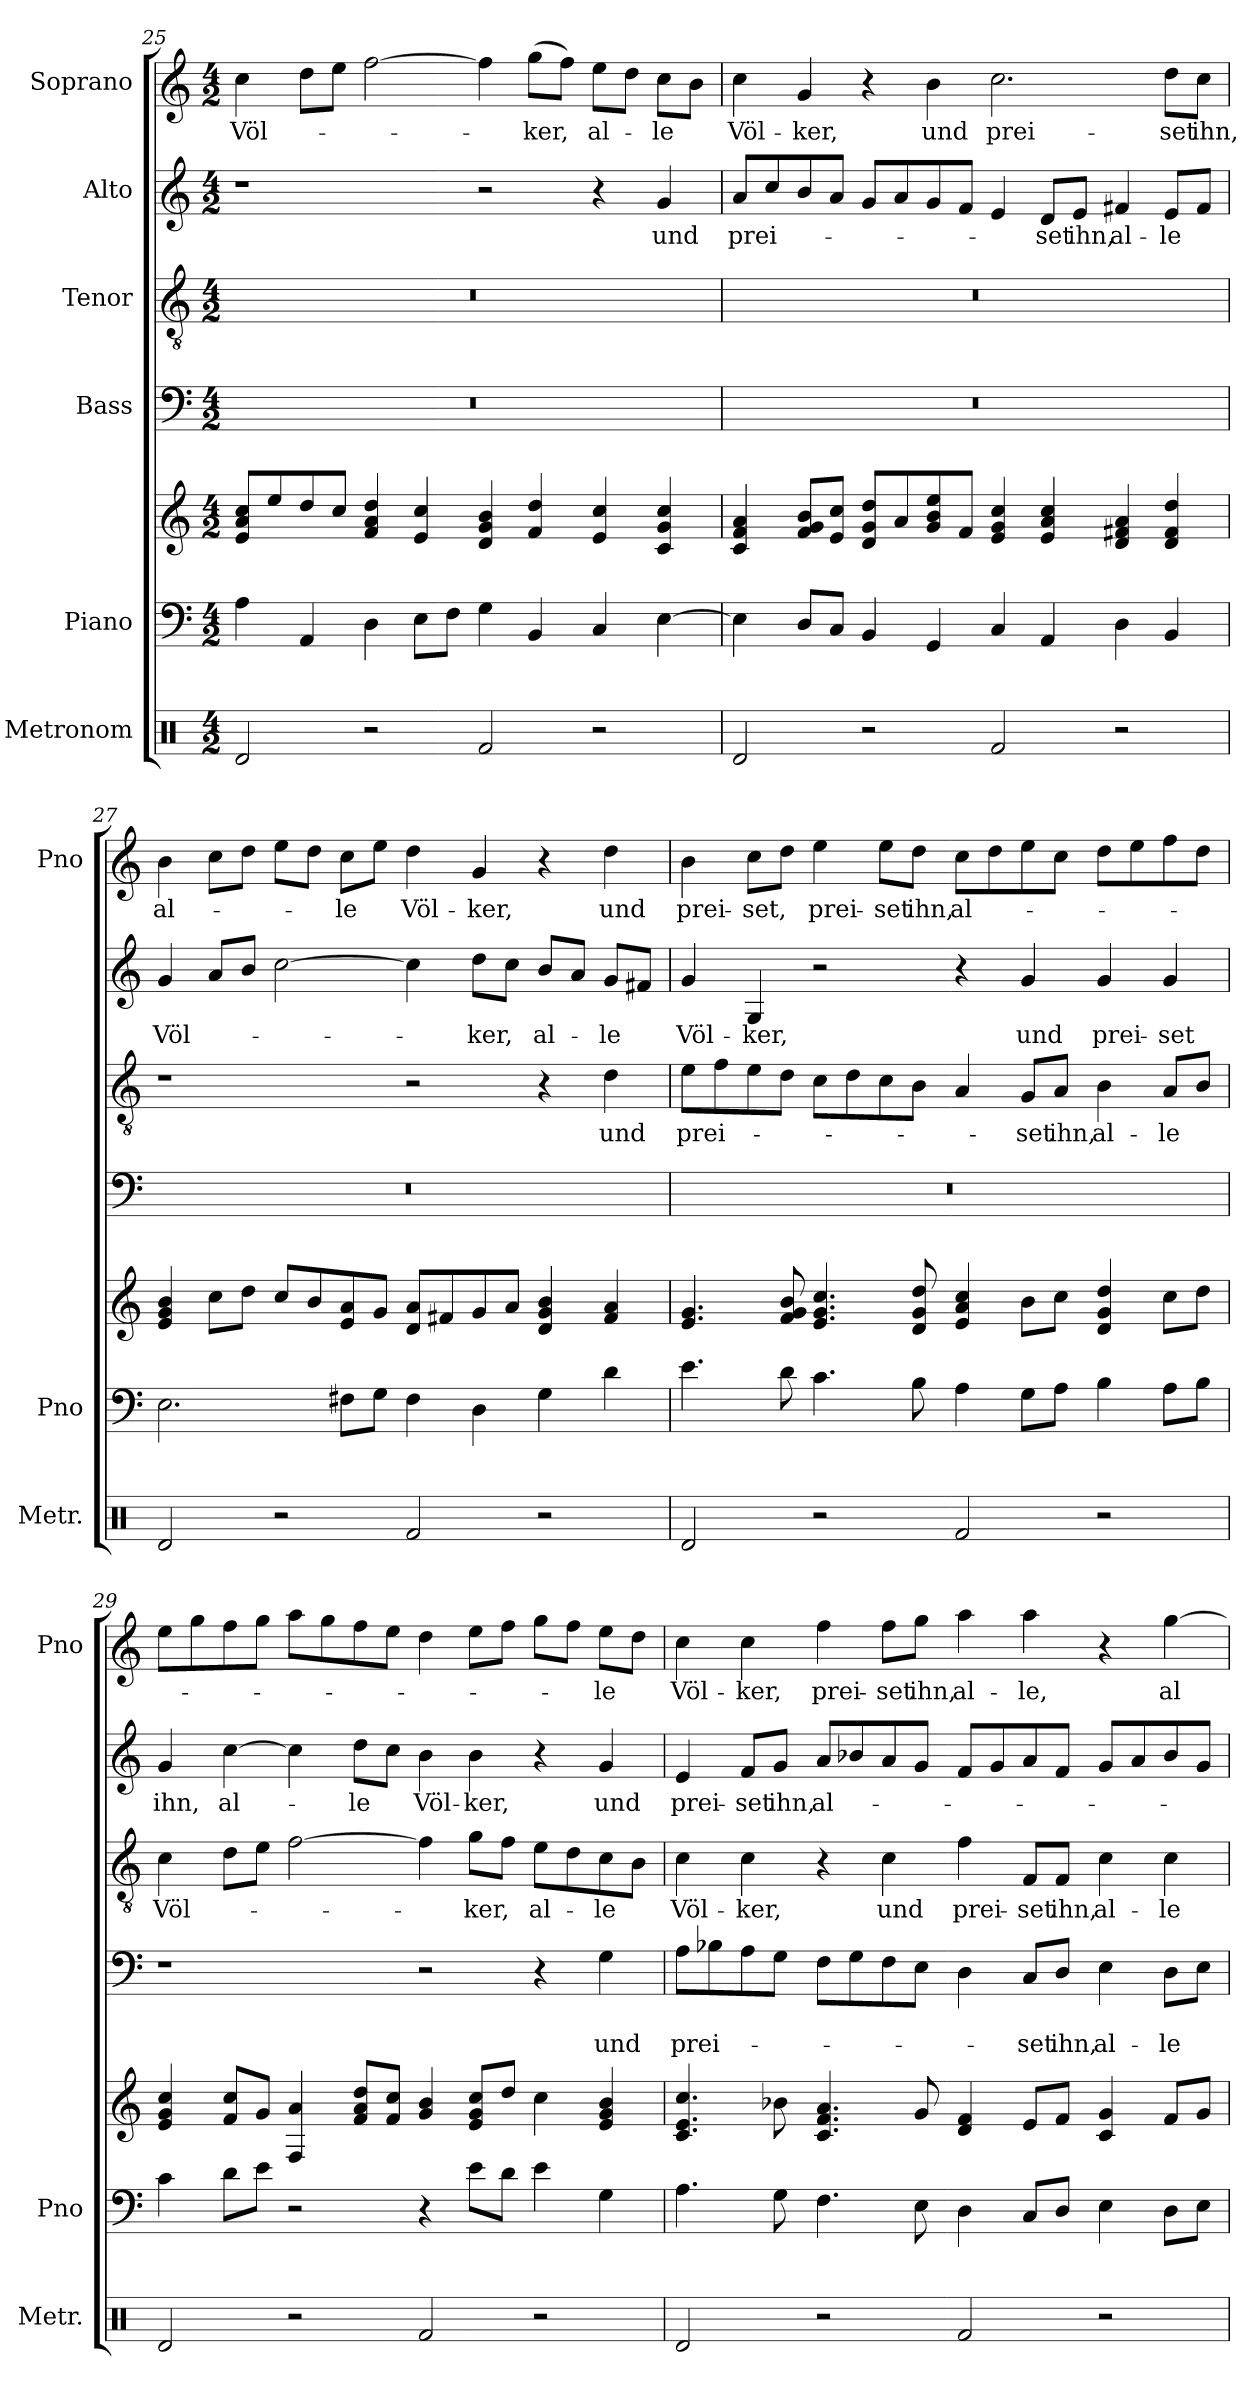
**kern	**kern	**kern	**kern	**text	**text	**kern	**text	**kern	**text	**kern	**text
*part6	*part5	*part5	*part4	*part4	*part4	*part3	*part3	*part2	*part2	*part1	*part1
*staff7	*staff6	*staff5	*staff4	*staff4	*staff4	*staff3	*staff3	*staff2	*staff2	*staff1	*staff1
*I"Metronom	*I"Piano	*	*I"Bass	*	*	*I"Tenor	*	*I"Alto	*	*I"Soprano	*
*I'Metr.	*I'Pno	*	*	*	*	*	*	*	*	*I'Pno	*
!!LO:PB:g=z
*clefX	*clefF4	*clefG2	*clefF4	*	*	*clefGv2	*	*clefG2	*	*clefG2	*
*k[]	*k[]	*k[]	*k[]	*	*	*k[]	*	*k[]	*	*k[]	*
*M4/2	*M4/2	*M4/2	*M4/2	*	*	*M4/2	*	*M4/2	*	*M4/2	*
=25	=25	=25	=25	=25	=25	=25	=25	=25	=25	=25	=25
!	!	!	!	!	!	!	!	!	!	!	!LO:LY:b
2Rd/	4A\	8e/ 8a/ 8cc/L	0r	.	.	0r	.	1r	.	4cc\	Völ-
.	.	8ee/	.	.	.	.	.	.	.	.	.
.	4AA/	8dd/	.	.	.	.	.	.	.	8dd\L	.
.	.	8cc/J	.	.	.	.	.	.	.	8ee\J	.
2r	4D\	4f/ 4a/ 4dd/	.	.	.	.	.	.	.	[2ff\	.
.	8E\L	4e/ 4cc/	.	.	.	.	.	.	.	.	.
.	8F\J	.	.	.	.	.	.	.	.	.	.
2Rf/	4G\	4d/ 4g/ 4b/	.	.	.	.	.	2r	.	4ff\]	.
!	!	!	!	!	!	!	!	!	!	!	!LO:LY:b
.	4BB/	4f/ 4dd/	.	.	.	.	.	.	.	(>8gg\L	-ker,
.	.	.	.	.	.	.	.	.	.	8ff\J)	.
!	!	!	!	!	!	!	!	!	!	!	!LO:LY:b
2r	4C/	4e/ 4cc/	.	.	.	.	.	4r	.	8ee\L	al-
.	.	.	.	.	.	.	.	.	.	8dd\J	.
!	!	!	!	!	!	!	!	!	!LO:LY:b	!	!LO:LY:b
.	[4E\	4c/ 4g/ 4cc/	.	.	.	.	.	4g/	und	8cc\L	-le
.	.	.	.	.	.	.	.	.	.	8b\J	.
=26	=26	=26	=26	=26	=26	=26	=26	=26	=26	=26	=26
!	!	!	!	!	!	!	!	!	!LO:LY:b	!	!LO:LY:b
2Rd/	4E\]	4c/ 4f/ 4a/	0r	.	.	0r	.	8a/L	prei-	4cc\	Völ-
.	.	.	.	.	.	.	.	8cc/	.	.	.
!	!	!	!	!	!	!	!	!	!	!	!LO:LY:b
.	8D/L	8f/ 8g/ 8b/L	.	.	.	.	.	8b/	.	4g/	-ker,
.	8C/J	8e/ 8cc/J	.	.	.	.	.	8a/J	.	.	.
2r	4BB/	8d/ 8g/ 8dd/L	.	.	.	.	.	8g/L	.	4r	.
.	.	8a/	.	.	.	.	.	8a/	.	.	.
!	!	!	!	!	!	!	!	!	!	!	!LO:LY:b
.	4GG/	8g/ 8b/ 8ee/	.	.	.	.	.	8g/	.	4b\	und
.	.	8f/J	.	.	.	.	.	8f/J	.	.	.
!	!	!	!	!	!	!	!	!	!	!	!LO:LY:b
2Rf/	4C/	4e/ 4g/ 4cc/	.	.	.	.	.	4e/	.	2.cc\	prei-
!	!	!	!	!	!	!	!	!	!LO:LY:b	!	!
.	4AA/	4e/ 4a/ 4cc/	.	.	.	.	.	8d/L	-set	.	.
!	!	!	!	!	!	!	!	!	!LO:LY:b	!	!
.	.	.	.	.	.	.	.	8e/J	ihn,	.	.
!	!	!	!	!	!	!	!	!	!LO:LY:b	!	!
2r	4D\	4d/ 4f#X/ 4a/	.	.	.	.	.	4f#X/	al-	.	.
!	!	!	!	!	!	!	!	!	!LO:LY:b	!	!LO:LY:b
.	4BB/	4d/ 4f#/ 4dd/	.	.	.	.	.	8e/L	-le	8dd\L	-set
!	!	!	!	!	!	!	!	!	!	!	!LO:LY:b
.	.	.	.	.	.	.	.	8f#/J	.	8cc\J	ihn,
!!LO:PB:g=z
=27	=27	=27	=27	=27	=27	=27	=27	=27	=27	=27	=27
!	!	!	!	!	!	!	!	!	!LO:LY:b	!	!LO:LY:b
2Rd/	2.E\	4e/ 4g/ 4b/	0r	.	.	1r	.	4g/	Völ-	4b\	al-
.	.	8cc\L	.	.	.	.	.	8a/L	.	8cc\L	.
.	.	8dd\J	.	.	.	.	.	8b/J	.	8dd\J	.
2r	.	8cc/L	.	.	.	.	.	[2cc\	.	8ee\L	.
.	.	8b/	.	.	.	.	.	.	.	8dd\J	.
!	!	!	!	!	!	!	!	!	!	!	!LO:LY:b
.	8F#X\L	8e/ 8a/	.	.	.	.	.	.	.	8cc\L	-le
.	8G\J	8g/J	.	.	.	.	.	.	.	8ee\J	.
!	!	!	!	!	!	!	!	!	!	!	!LO:LY:b
2Rf/	4F#\	8d/ 8a/L	.	.	.	2r	.	4cc\]	.	4dd\	Völ-
.	.	8f#X/	.	.	.	.	.	.	.	.	.
!	!	!	!	!	!	!	!	!	!LO:LY:b	!	!LO:LY:b
.	4D\	8g/	.	.	.	.	.	8dd\L	-ker,	4g/	-ker,
.	.	8a/J	.	.	.	.	.	8cc\J	.	.	.
!	!	!	!	!	!	!	!	!	!LO:LY:b	!	!
2r	4G\	4d/ 4g/ 4b/	.	.	.	4r	.	8b/L	al-	4r	.
.	.	.	.	.	.	.	.	8a/J	.	.	.
!	!	!	!	!	!	!	!LO:LY:b	!	!LO:LY:b	!	!LO:LY:b
.	4d\	4f#/ 4a/	.	.	.	4d\	und	8g/L	-le	4dd\	und
.	.	.	.	.	.	.	.	8f#X/J	.	.	.
!!LO:PB:g=z
=28	=28	=28	=28	=28	=28	=28	=28	=28	=28	=28	=28
!	!	!	!	!	!	!	!LO:LY:b	!	!LO:LY:b	!	!LO:LY:b
2Rd/	4.e\	4.e/ 4.g/	0r	.	.	8e\L	prei-	4g/	Völ-	4b\	prei-
.	.	.	.	.	.	8f\	.	.	.	.	.
!	!	!	!	!	!	!	!	!	!LO:LY:b	!	!LO:LY:b
.	.	.	.	.	.	8e\	.	4G/	-ker,	8cc\L	-set,
.	8d\	8f/ 8g/ 8b/	.	.	.	8d\J	.	.	.	8dd\J	.
!	!	!	!	!	!	!	!	!	!	!	!LO:LY:b
2r	4.c\	4.e/ 4.g/ 4.cc/	.	.	.	8c\L	.	2r	.	4ee\	prei-
.	.	.	.	.	.	8d\	.	.	.	.	.
!	!	!	!	!	!	!	!	!	!	!	!LO:LY:b
.	.	.	.	.	.	8c\	.	.	.	8ee\L	-set
!	!	!	!	!	!	!	!	!	!	!	!LO:LY:b
.	8B\	8d/ 8g/ 8dd/	.	.	.	8B\J	.	.	.	8dd\J	ihn,
!	!	!	!	!	!	!	!	!	!	!	!LO:LY:b
2Rf/	4A\	4e/ 4a/ 4cc/	.	.	.	4A/	.	4r	.	8cc\L	al-
.	.	.	.	.	.	.	.	.	.	8dd\	.
!	!	!	!	!	!	!	!LO:LY:b	!	!LO:LY:b	!	!
.	8G\L	8b\L	.	.	.	8G/L	-set	4g/	und	8ee\	.
!	!	!	!	!	!	!	!LO:LY:b	!	!	!	!
.	8A\J	8cc\J	.	.	.	8A/J	ihn,	.	.	8cc\J	.
!	!	!	!	!	!	!	!LO:LY:b	!	!LO:LY:b	!	!
2r	4B\	4d/ 4g/ 4dd/	.	.	.	4B\	al-	4g/	prei-	8dd\L	.
.	.	.	.	.	.	.	.	.	.	8ee\	.
!	!	!	!	!	!	!	!LO:LY:b	!	!LO:LY:b	!	!
.	8A\L	8cc\L	.	.	.	8A/L	-le	4g/	-set	8ff\	.
.	8B\J	8dd\J	.	.	.	8B/J	.	.	.	8dd\J	.
=29	=29	=29	=29	=29	=29	=29	=29	=29	=29	=29	=29
!	!	!	!	!	!	!	!LO:LY:b	!	!LO:LY:b	!	!
2Rd/	4c\	4e/ 4g/ 4cc/	1r	.	.	4c\	Völ-	4g/	ihn,	8ee\L	.
.	.	.	.	.	.	.	.	.	.	8gg\	.
!	!	!	!	!	!	!	!	!	!LO:LY:b	!	!
.	8d\L	8f/ 8cc/L	.	.	.	8d\L	.	[4cc\	al-	8ff\	.
.	8e\J	8g/J	.	.	.	8e\J	.	.	.	8gg\J	.
2r	2r	4F/ 4a/	.	.	.	[2f\	.	4cc\]	.	8aa\L	.
.	.	.	.	.	.	.	.	.	.	8gg\	.
!	!	!	!	!	!	!	!	!	!LO:LY:b	!	!
.	.	8f/ 8a/ 8dd/L	.	.	.	.	.	8dd\L	-le	8ff\	.
.	.	8f/ 8cc/J	.	.	.	.	.	8cc\J	.	8ee\J	.
!	!	!	!	!	!	!	!	!	!LO:LY:b	!	!
2Rf/	4r	4g/ 4b/	2r	.	.	4f\]	.	4b\	Völ-	4dd\	.
!	!	!	!	!	!	!	!LO:LY:b	!	!LO:LY:b	!	!
.	8e\L	8e/ 8g/ 8cc/L	.	.	.	8g\L	-ker,	4b\	-ker,	8ee\L	.
.	8d\J	8dd/J	.	.	.	8f\J	.	.	.	8ff\J	.
!	!	!	!	!	!	!	!LO:LY:b	!	!	!	!
2r	4e\	4cc\	4r	.	.	8e\L	al-	4r	.	8gg\L	.
.	.	.	.	.	.	8d\	.	.	.	8ff\J	.
!	!	!	!	!	!LO:LY:b	!	!LO:LY:b	!	!LO:LY:b	!	!LO:LY:b
.	4G\	4e/ 4g/ 4b/	4G\	.	und	8c\	-le	4g/	und	8ee\L	-le
.	.	.	.	.	.	8B\J	.	.	.	8dd\J	.
!!LO:PB:g=z
=30	=30	=30	=30	=30	=30	=30	=30	=30	=30	=30	=30
!	!	!	!	!	!LO:LY:b	!	!LO:LY:b	!	!LO:LY:b	!	!LO:LY:b
2Rd/	4.A\	4.c/ 4.e/ 4.cc/	8A\L	.	prei-	4c\	Völ-	4e/	prei-	4cc\	Völ-
.	.	.	8B-X\	.	.	.	.	.	.	.	.
!	!	!	!	!	!	!	!LO:LY:b	!	!LO:LY:b	!	!LO:LY:b
.	.	.	8A\	.	.	4c\	-ker,	8f/L	-set	4cc\	-ker,
!	!	!	!	!	!	!	!	!	!LO:LY:b	!	!
.	8G\	8b-X\	8G\J	.	.	.	.	8g/J	ihn,	.	.
!	!	!	!	!	!	!	!	!	!LO:LY:b	!	!LO:LY:b
2r	4.F\	4.c/ 4.f/ 4.a/	8F\L	.	.	4r	.	8a/L	al-	4ff\	prei-
.	.	.	8G\	.	.	.	.	8b-X/	.	.	.
!	!	!	!	!	!	!	!LO:LY:b	!	!	!	!LO:LY:b
.	.	.	8F\	.	.	4c\	und	8a/	.	8ff\L	-set
!	!	!	!	!	!	!	!	!	!	!	!LO:LY:b
.	8E\	8g/	8E\J	.	.	.	.	8g/J	.	8gg\J	ihn,
!	!	!	!	!	!	!	!LO:LY:b	!	!	!	!LO:LY:b
2Rf/	4D\	4d/ 4f/	4D\	.	.	4f\	prei-	8f/L	.	4aa\	al-
.	.	.	.	.	.	.	.	8g/	.	.	.
!	!	!	!	!	!LO:LY:b	!	!LO:LY:b	!	!	!	!LO:LY:b
.	8C/L	8e/L	8C/L	.	-set	8F/L	-set	8a/	.	4aa\	-le,
!	!	!	!	!	!LO:LY:b	!	!LO:LY:b	!	!	!	!
.	8D/J	8f/J	8D/J	.	ihn,	8F/J	ihn,	8f/J	.	.	.
!	!	!	!	!	!LO:LY:b	!	!LO:LY:b	!	!	!	!
2r	4E\	4c/ 4g/	4E\	.	al-	4c\	al-	8g/L	.	4r	.
.	.	.	.	.	.	.	.	8a/	.	.	.
!	!	!	!	!	!LO:LY:b	!	!LO:LY:b	!	!	!	!LO:LY:b
.	8D\L	8f/L	8D\L	.	-le	4c\	-le	8b-/	.	[4gg\	al-
.	8E\J	8g/J	8E\J	.	.	.	.	8g/J	.	.	.
=	=	=	=	=	=	=	=	=	=	=	=
*-	*-	*-	*-	*-	*-	*-	*-	*-	*-	*-	*-
